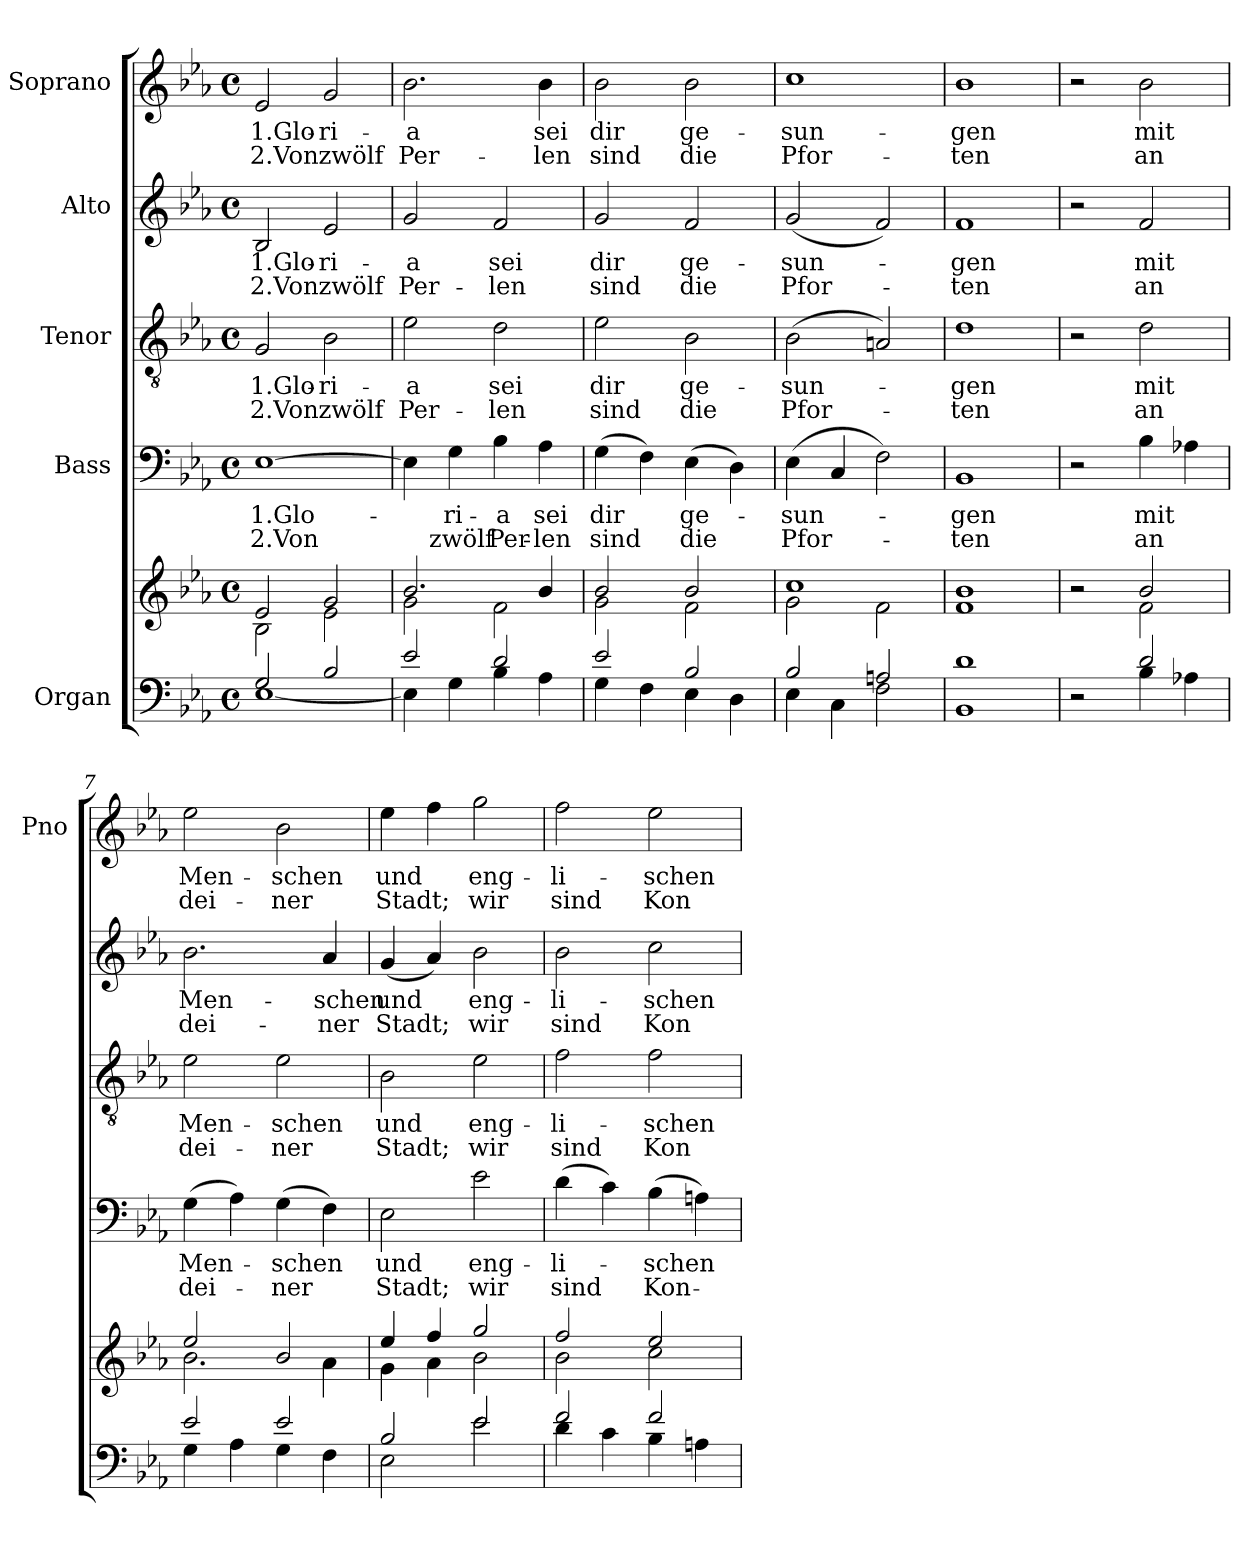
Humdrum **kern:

**kern	**kern	**kern	**text	**text	**kern	**text	**text	**kern	**text	**text	**kern	**text	**text
*part5	*part5	*part4	*part4	*part4	*part3	*part3	*part3	*part2	*part2	*part2	*part1	*part1	*part1
*staff6	*staff5	*staff4	*staff4	*staff4	*staff3	*staff3	*staff3	*staff2	*staff2	*staff2	*staff1	*staff1	*staff1
*I"Organ	*	*I"Bass	*	*	*I"Tenor	*	*	*I"Alto	*	*	*I"Soprano	*	*
*	*	*	*	*	*	*	*	*	*	*	*I'Pno	*	*
*clefF4	*clefG2	*clefF4	*	*	*clefGv2	*	*	*clefG2	*	*	*clefG2	*	*
*k[b-e-a-]	*k[b-e-a-]	*k[b-e-a-]	*	*	*k[b-e-a-]	*	*	*k[b-e-a-]	*	*	*k[b-e-a-]	*	*
*E-:	*E-:	*E-:	*	*	*E-:	*	*	*E-:	*	*	*E-:	*	*
*M4/4	*M4/4	*M4/4	*	*	*M4/4	*	*	*M4/4	*	*	*M4/4	*	*
*met(c)	*met(c)	*met(c)	*	*	*met(c)	*	*	*met(c)	*	*	*met(c)	*	*
=1	=1	=1	=1	=1	=1	=1	=1	=1	=1	=1	=1	=1	=1
*^	*^	*	*	*	*	*	*	*	*	*	*	*	*
2G/	[<1E-	2e-/	2B-\	[1E-	1.Glo-	2.Von	2G/	1.Glo-	2.Von	2B-/	1.Glo-	2.Von	2e-/	1.Glo-	2.Von
2B-/	.	2g/	2e-\	.	.	.	2B-\	-ri-	zwölf	2e-/	-ri-	zwölf	2g/	-ri-	zwölf
=2	=2	=2	=2	=2	=2	=2	=2	=2	=2	=2	=2	=2	=2	=2	=2
2e-/	4E-\]	2.b-/	2g\	4E-\]	.	.	2e-\	-a	Per-	2g/	-a	Per-	2.b-\	-a	Per-
.	4G\	.	.	4G\	-ri-	zwölf	.	.	.	.	.	.	.	.	.
2d/	4B-\	.	2f\	4B-\	-a	Per-	2d\	sei	-len	2f/	sei	-len	.	.	.
.	4A-\	4b-/	.	4A-\	sei	-len	.	.	.	.	.	.	4b-\	sei	-len
=3	=3	=3	=3	=3	=3	=3	=3	=3	=3	=3	=3	=3	=3	=3	=3
2e-/	4G\	2b-/	2g\	(4G\	dir	sind	2e-\	dir	sind	2g/	dir	sind	2b-\	dir	sind
.	4F\	.	.	4F\)	.	.	.	.	.	.	.	.	.	.	.
2B-/	4E-\	2b-/	2f\	(4E-\	ge-	die	2B-\	ge-	die	2f/	ge-	die	2b-\	ge-	die
.	4D\	.	.	4D\)	.	.	.	.	.	.	.	.	.	.	.
=4	=4	=4	=4	=4	=4	=4	=4	=4	=4	=4	=4	=4	=4	=4	=4
2B-/	4E-\	1cc	2g\	(4E-\	-sun-	Pfor-	(2B-\	-sun-	Pfor-	(2g/	-sun-	Pfor-	1cc	-sun-	Pfor-
.	4C\	.	.	4C/	.	.	.	.	.	.	.	.	.	.	.
2An/	2F\	.	2f\	2F\)	.	.	2An/)	.	.	2f/)	.	.	.	.	.
=5	=5	=5	=5	=5	=5	=5	=5	=5	=5	=5	=5	=5	=5	=5	=5
1d	1BB-	1b-	1f	1BB-	-gen	-ten	1d	-gen	-ten	1f	-gen	-ten	1b-	-gen	-ten
=6	=6	=6	=6	=6	=6	=6	=6	=6	=6	=6	=6	=6	=6	=6	=6
2r	2ryy	2r	2ryy	2r	.	.	2r	.	.	2r	.	.	2r	.	.
2d/	4B-\	2b-/	2f\	4B-\	mit	an	2d\	mit	an	2f/	mit	an	2b-\	mit	an
.	4A-X\	.	.	4A-X\	.	.	.	.	.	.	.	.	.	.	.
!!LO:LB:g=z
=7	=7	=7	=7	=7	=7	=7	=7	=7	=7	=7	=7	=7	=7	=7	=7
2e-/	4G\	2ee-/	2.b-\	(4G\	Men-	dei-	2e-\	Men-	dei-	2.b-\	Men-	dei-	2ee-\	Men-	dei-
.	4A-\	.	.	4A-\)	.	.	.	.	.	.	.	.	.	.	.
2e-/	4G\	2b-/	.	(4G\	-schen	-ner	2e-\	-schen	-ner	.	.	.	2b-\	-schen	-ner
.	4F\	.	4a-\	4F\)	.	.	.	.	.	4a-/	-schen	-ner	.	.	.
=8	=8	=8	=8	=8	=8	=8	=8	=8	=8	=8	=8	=8	=8	=8	=8
2B-/	2E-\	4ee-/	4g\	2E-\	und	Stadt;	2B-\	und	Stadt;	(4g/	und	Stadt;	4ee-\	und	Stadt;
.	.	4ff/	4a-\	.	.	.	.	.	.	4a-/)	.	.	4ff\	.	.
2e-/	2e-\	2gg/	2b-\	2e-\	eng-	wir	2e-\	eng-	wir	2b-\	eng-	wir	2gg\	eng-	wir
=9	=9	=9	=9	=9	=9	=9	=9	=9	=9	=9	=9	=9	=9	=9	=9
2f/	4d\	2ff/	2b-\	(4d\	-li-	sind	2f\	-li-	sind	2b-\	-li-	sind	2ff\	-li-	sind
.	4c\	.	.	4c\)	.	.	.	.	.	.	.	.	.	.	.
2f/	4B-\	2ee-/	2cc\	(4B-\	-schen	Kon-	2f\	-schen	Kon-	2cc\	-schen	Kon-	2ee-\	-schen	Kon-
.	4An\	.	.	4An\)	.	.	.	.	.	.	.	.	.	.	.
*v	*v	*	*	*	*	*	*	*	*	*	*	*	*	*	*
*	*v	*v	*	*	*	*	*	*	*	*	*	*	*	*
=	=	=	=	=	=	=	=	=	=	=	=	=	=
*-	*-	*-	*-	*-	*-	*-	*-	*-	*-	*-	*-	*-	*-
